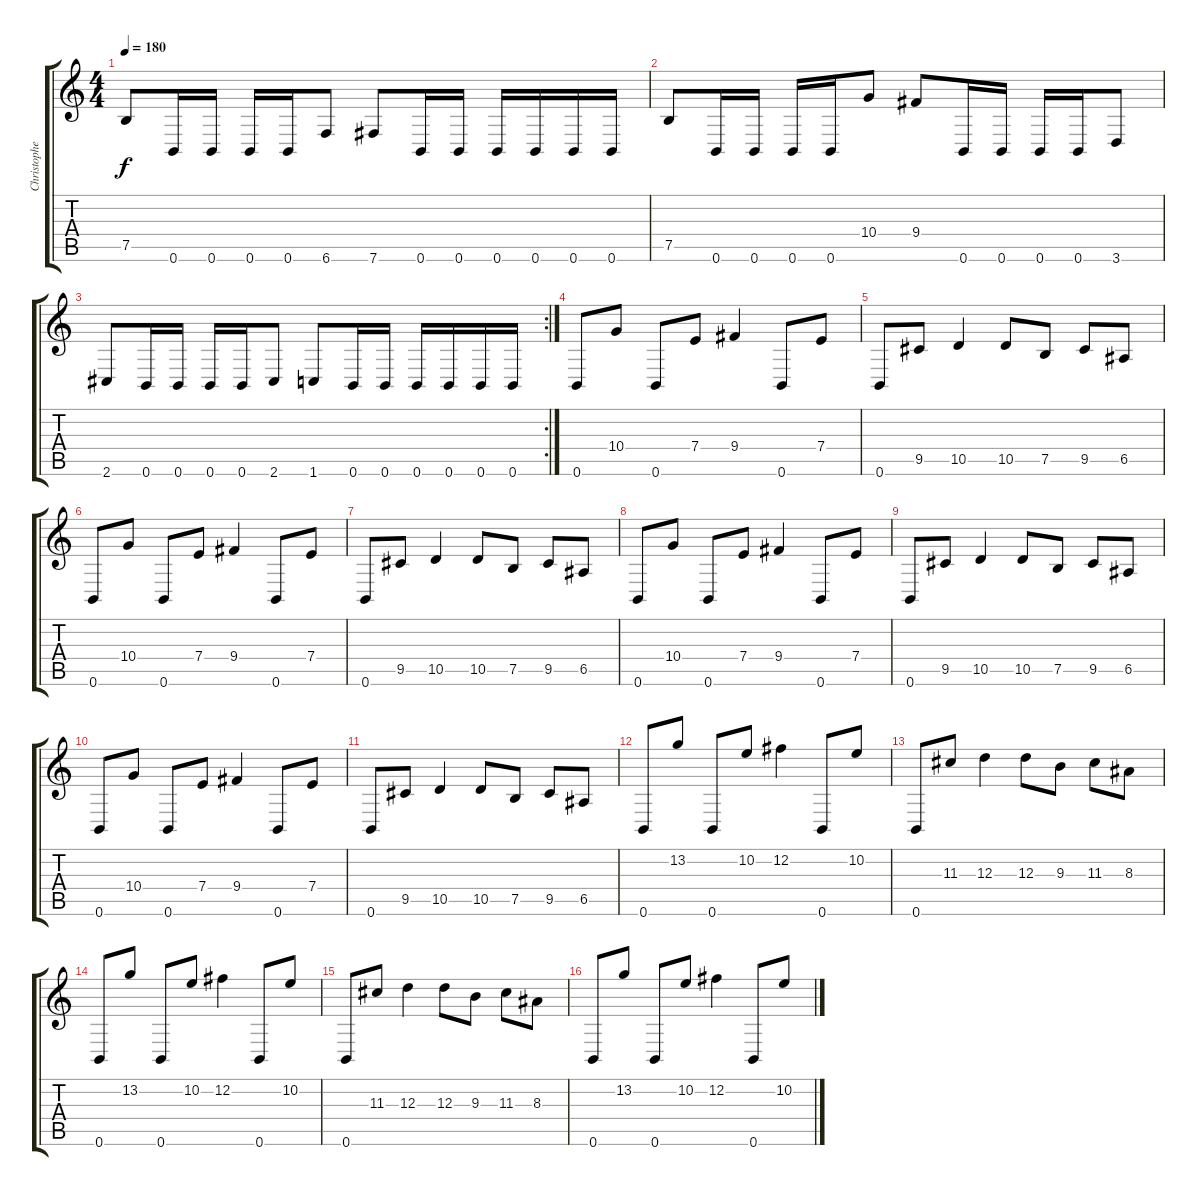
\track ("Christopher Amott" "Christophe") {instrument distortionguitar}
\staff {score tabs}
\tuning (B3 Gb3 D3 A2 E2 B1) {hide}
\ts (4 4)
\tempo 180
\clef g2
\ks c
7.5.8{dy f} 0.6.16 0.6.16 0.6.16 0.6.16 6.6.8 7.6.8 0.6.16 0.6.16 0.6.16 0.6.16 0.6.16 0.6.16 |
7.5.8 0.6.16 0.6.16 0.6.16 0.6.16 10.4.8 9.4.8 0.6.16 0.6.16 0.6.16 0.6.16 3.6.8 |
\rc 2
2.6.8 0.6.16 0.6.16 0.6.16 0.6.16 2.6.8 1.6.8 0.6.16 0.6.16 0.6.16 0.6.16 0.6.16 0.6.16 |
0.6.8 10.4.8 0.6.8 7.4.8 9.4.4 0.6.8 7.4.8 |
0.6.8 9.5.8 10.5.4 10.5.8 7.5.8 9.5.8 6.5.8 |
0.6.8 10.4.8 0.6.8 7.4.8 9.4.4 0.6.8 7.4.8 |
0.6.8 9.5.8 10.5.4 10.5.8 7.5.8 9.5.8 6.5.8 |
0.6.8 10.4.8 0.6.8 7.4.8 9.4.4 0.6.8 7.4.8 |
0.6.8 9.5.8 10.5.4 10.5.8 7.5.8 9.5.8 6.5.8 |
0.6.8 10.4.8 0.6.8 7.4.8 9.4.4 0.6.8 7.4.8 |
0.6.8 9.5.8 10.5.4 10.5.8 7.5.8 9.5.8 6.5.8 |
0.6.8 13.2.8 0.6.8 10.2.8 12.2.4 0.6.8 10.2.8 |
0.6.8 11.3.8 12.3.4 12.3.8 9.3.8 11.3.8 8.3.8 |
0.6.8 13.2.8 0.6.8 10.2.8 12.2.4 0.6.8 10.2.8 |
0.6.8 11.3.8 12.3.4 12.3.8 9.3.8 11.3.8 8.3.8 |
0.6.8 13.2.8 0.6.8 10.2.8 12.2.4 0.6.8 10.2.8
